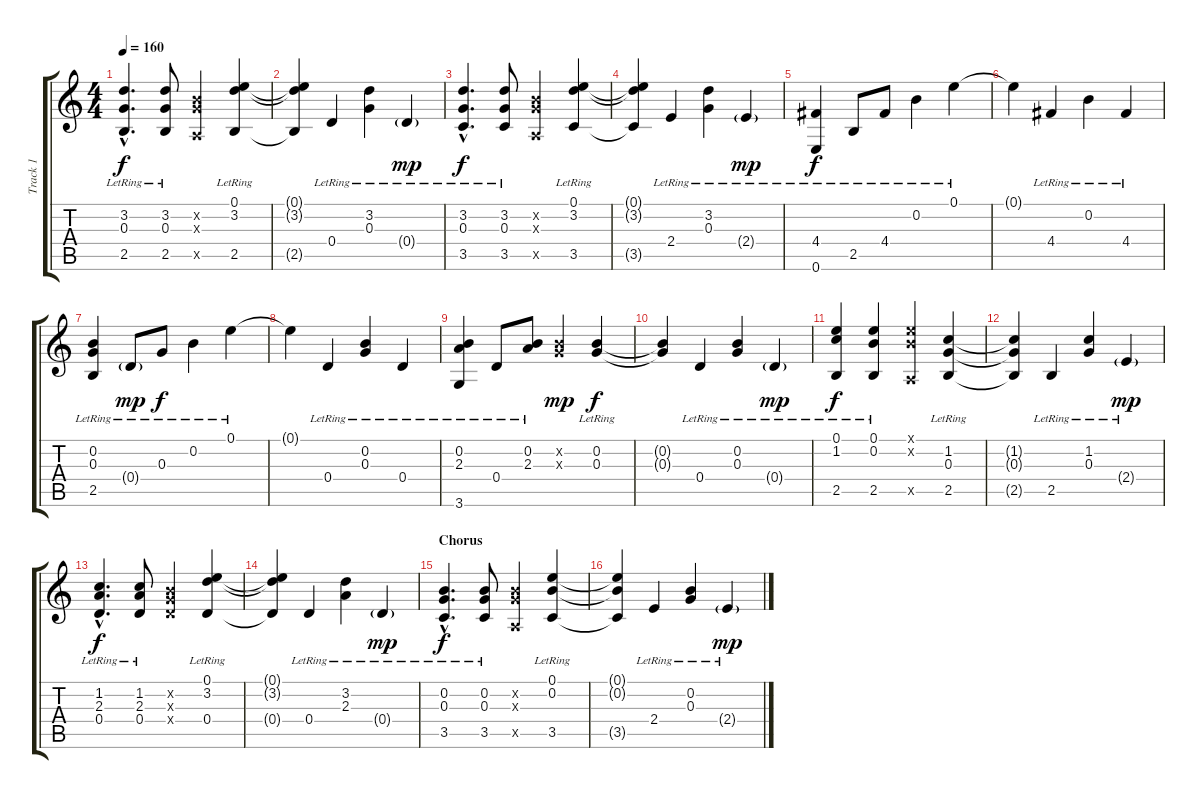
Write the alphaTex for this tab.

\track ("Track 1" "Track 1") {instrument acousticguitarsteel}
\staff {score tabs}
\tuning (E4 B3 G3 D3 A2 E2) {hide}
\ts (4 4)
\tempo 160
\clef g2
\ks c
(3.2{hac lr} 0.3{hac lr} 2.5{hac lr}).4{d dy f} (3.2{lr} 0.3{lr} 2.5{lr}).8 (0.2{x} 0.3{x} 0.5{x}).4 (0.1{lr} 3.2{lr} 2.5{lr}).4 |
(0.1{t} 3.2{t} 2.5{t}).4 0.4{lr}.4 (3.2{lr} 0.3{lr}).4 0.4{g lr}.4{dy mp} |
(3.2{hac lr} 0.3{hac lr} 3.5{hac lr}).4{d dy f} (3.2{lr} 0.3{lr} 3.5{lr}).8 (0.2{x} 0.3{x} 0.5{x}).4 (0.1{lr} 3.2{lr} 3.5{lr}).4 |
(0.1{t} 3.2{t} 3.5{t}).4 2.4{lr}.4 (3.2{lr} 0.3{lr}).4 2.4{g lr}.4{dy mp} |
(4.4{lr} 0.6{lr}).4{dy f} 2.5{lr}.8 4.4{lr}.8 0.2{lr}.4 0.1{lr}.4 |
0.1{t}.4 4.4{lr}.4 0.2{lr}.4 4.4{lr}.4 |
(0.2{lr} 0.3{lr} 2.5{lr}).4 0.4{g lr}.8{dy mp} 0.3{lr}.8{dy f} 0.2{lr}.4 0.1{lr}.4 |
0.1{t}.4 0.4{lr}.4 (0.2{lr} 0.3{lr}).4 0.4{lr}.4 |
(0.2{lr} 2.3{lr} 3.6{lr}).4 0.4{lr}.8 (0.2{lr} 2.3{lr}).8 (0.2{x} 0.3{x}).4{dy mp} (0.2{lr} 0.3{lr}).4{dy f} |
(0.2{t} 0.3{t}).4 0.4{lr}.4 (0.2{lr} 0.3{lr}).4 0.4{g lr}.4{dy mp} |
(0.1{lr} 1.2{lr} 2.5{lr}).4{dy f} (0.1{lr} 0.2{lr} 2.5{lr}).4 (0.1{x} 0.2{x} 0.5{x}).4 (1.2{lr} 0.3{lr} 2.5{lr}).4 |
(1.2{t} 0.3{t} 2.5{t}).4 2.5{lr}.4 (1.2{lr} 0.3{lr}).4 2.4{g lr}.4{dy mp} |
(1.2{hac lr} 2.3{hac lr} 0.4{hac lr}).4{d dy f} (1.2{lr} 2.3{lr} 0.4{lr}).8 (0.2{x} 0.3{x} 0.4{x}).4 (0.1{lr} 3.2{lr} 0.4{lr}).4 |
(0.1{t} 3.2{t} 0.4{t}).4 0.4{lr}.4 (3.2{lr} 2.3{lr}).4 0.4{g lr}.4{dy mp} |
\section ("" "Chorus")
(0.2{hac lr} 0.3{hac lr} 3.5{hac lr}).4{d dy f} (0.2{lr} 0.3{lr} 3.5{lr}).8 (0.2{x} 0.3{x} 0.5{x}).4 (0.1{lr} 0.2{lr} 3.5{lr}).4 |
(0.1{t} 0.2{t} 3.5{t}).4 2.4{lr}.4 (0.2{lr} 0.3{lr}).4 2.4{g lr}.4{dy mp}
